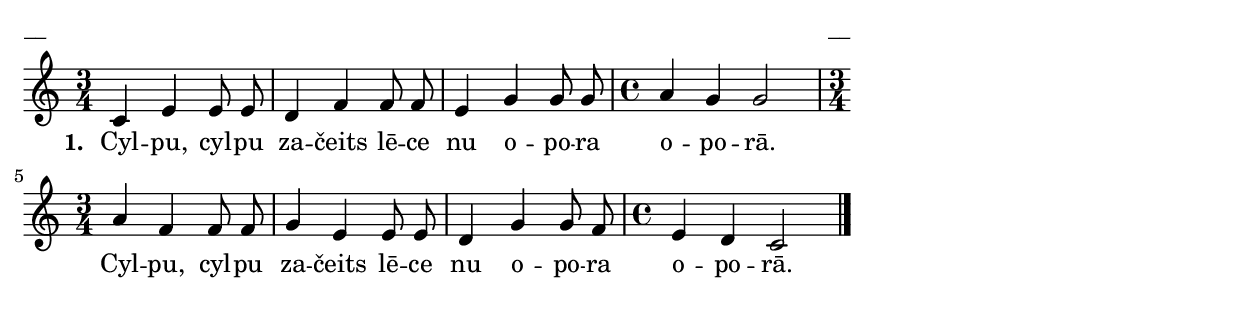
\version "2.13.18"
\paper {
line-width = 14\cm
left-margin = 0.4\cm
between-system-padding = 0.1\cm
between-system-space = 0.1\cm
}
% SBTZK, p.127
\layout {
indent = #0
ragged-last = ##f
}


voiceA = \relative c' {
\clef "treble"
\key c \major
\time 3/4 
c4 e e8 e | d4 f f8 f | e4 g g8 g | \time 4/4 a4 g g2 |
\time 3/4 a4 f f8 f | g4 e e8 e | d4 g g8 f | \time 4/4 e4 d c2 \bar"|."
}

lyricA = \lyricmode {
\set stanza = "1. "
Cyl -- pu, cyl -- pu za -- čeits lē -- ce nu o -- po -- ra o -- po -- rā.
Cyl -- pu, cyl -- pu za -- čeits lē -- ce nu o -- po -- ra o -- po -- rā.
}

fullScore = <<
%\new ChordNames { \chordsA }
\new Staff {
<<
\new Voice = "voiceA" { \oneVoice \autoBeamOff \voiceA }
\lyricsto "voiceA" \new Lyrics  \lyricA
%\new Voice = "voiceB" { \voiceTwo \autoBeamOff \voiceB }
>>
}
>>



\score {
\fullScore
\header { piece = "__" opus = "__" }
}
\markup { \with-color #(x11-color 'white) \sans \smaller "__" }
\score {
\unfoldRepeats
\fullScore
\midi {
\context { \Staff \remove "Staff_performer" }
\context { \Voice \consists "Staff_performer" }
}
}


